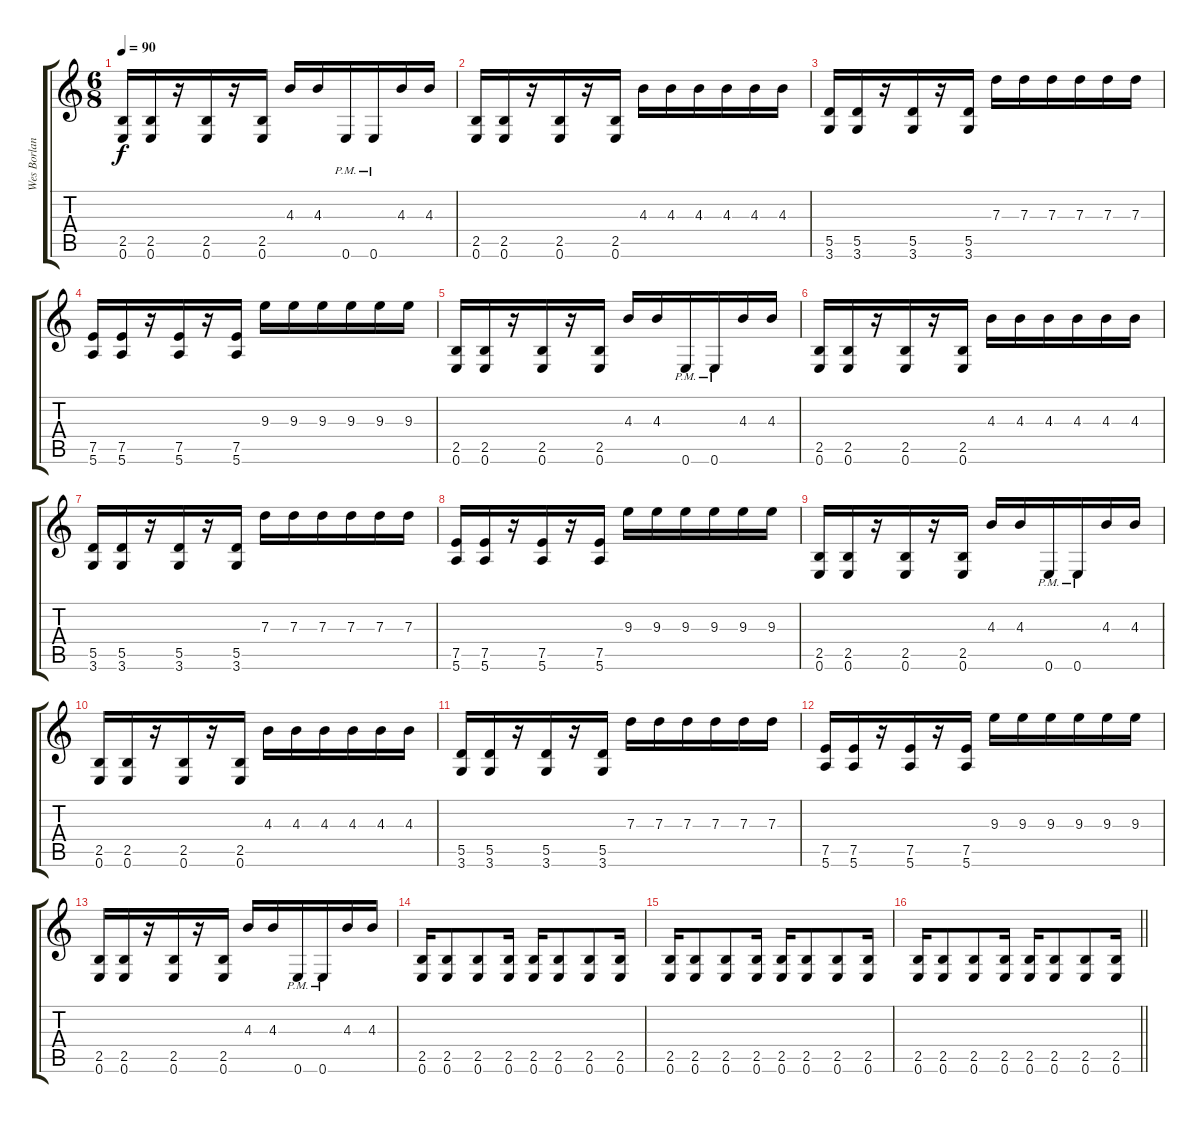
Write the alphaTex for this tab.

\track ("Wes Borland" "Wes Borlan") {instrument overdrivenguitar}
\staff {score tabs}
\tuning (E4 B3 G3 D3 A2 E2) {hide}
\ts (6 8)
\tempo 90
\clef g2
\ks c
(2.5 0.6).16{dy f} (2.5 0.6).16 r.16 (2.5 0.6).16 r.16 (2.5 0.6).16 4.3.16 4.3.16 0.6{pm}.16 0.6{pm}.16 4.3.16 4.3.16 |
(2.5 0.6).16 (2.5 0.6).16 r.16 (2.5 0.6).16 r.16 (2.5 0.6).16 4.3.16 4.3.16 4.3.16 4.3.16 4.3.16 4.3.16 |
(5.5 3.6).16 (5.5 3.6).16 r.16 (5.5 3.6).16 r.16 (5.5 3.6).16 7.3.16 7.3.16 7.3.16 7.3.16 7.3.16 7.3.16 |
(7.5 5.6).16 (7.5 5.6).16 r.16 (7.5 5.6).16 r.16 (7.5 5.6).16 9.3.16 9.3.16 9.3.16 9.3.16 9.3.16 9.3.16 |
(2.5 0.6).16 (2.5 0.6).16 r.16 (2.5 0.6).16 r.16 (2.5 0.6).16 4.3.16 4.3.16 0.6{pm}.16 0.6{pm}.16 4.3.16 4.3.16 |
(2.5 0.6).16 (2.5 0.6).16 r.16 (2.5 0.6).16 r.16 (2.5 0.6).16 4.3.16 4.3.16 4.3.16 4.3.16 4.3.16 4.3.16 |
(5.5 3.6).16 (5.5 3.6).16 r.16 (5.5 3.6).16 r.16 (5.5 3.6).16 7.3.16 7.3.16 7.3.16 7.3.16 7.3.16 7.3.16 |
(7.5 5.6).16 (7.5 5.6).16 r.16 (7.5 5.6).16 r.16 (7.5 5.6).16 9.3.16 9.3.16 9.3.16 9.3.16 9.3.16 9.3.16 |
(2.5 0.6).16 (2.5 0.6).16 r.16 (2.5 0.6).16 r.16 (2.5 0.6).16 4.3.16 4.3.16 0.6{pm}.16 0.6{pm}.16 4.3.16 4.3.16 |
(2.5 0.6).16 (2.5 0.6).16 r.16 (2.5 0.6).16 r.16 (2.5 0.6).16 4.3.16 4.3.16 4.3.16 4.3.16 4.3.16 4.3.16 |
(5.5 3.6).16 (5.5 3.6).16 r.16 (5.5 3.6).16 r.16 (5.5 3.6).16 7.3.16 7.3.16 7.3.16 7.3.16 7.3.16 7.3.16 |
(7.5 5.6).16 (7.5 5.6).16 r.16 (7.5 5.6).16 r.16 (7.5 5.6).16 9.3.16 9.3.16 9.3.16 9.3.16 9.3.16 9.3.16 |
(2.5 0.6).16 (2.5 0.6).16 r.16 (2.5 0.6).16 r.16 (2.5 0.6).16 4.3.16 4.3.16 0.6{pm}.16 0.6{pm}.16 4.3.16 4.3.16 |
(2.5 0.6).16 (2.5 0.6).8 (2.5 0.6).8 (2.5 0.6).16 (2.5 0.6).16 (2.5 0.6).8 (2.5 0.6).8 (2.5 0.6).16 |
(2.5 0.6).16 (2.5 0.6).8 (2.5 0.6).8 (2.5 0.6).16 (2.5 0.6).16 (2.5 0.6).8 (2.5 0.6).8 (2.5 0.6).16 |
\barLineRight lightlight
(2.5 0.6).16 (2.5 0.6).8 (2.5 0.6).8 (2.5 0.6).16 (2.5 0.6).16 (2.5 0.6).8 (2.5 0.6).8 (2.5 0.6).16
